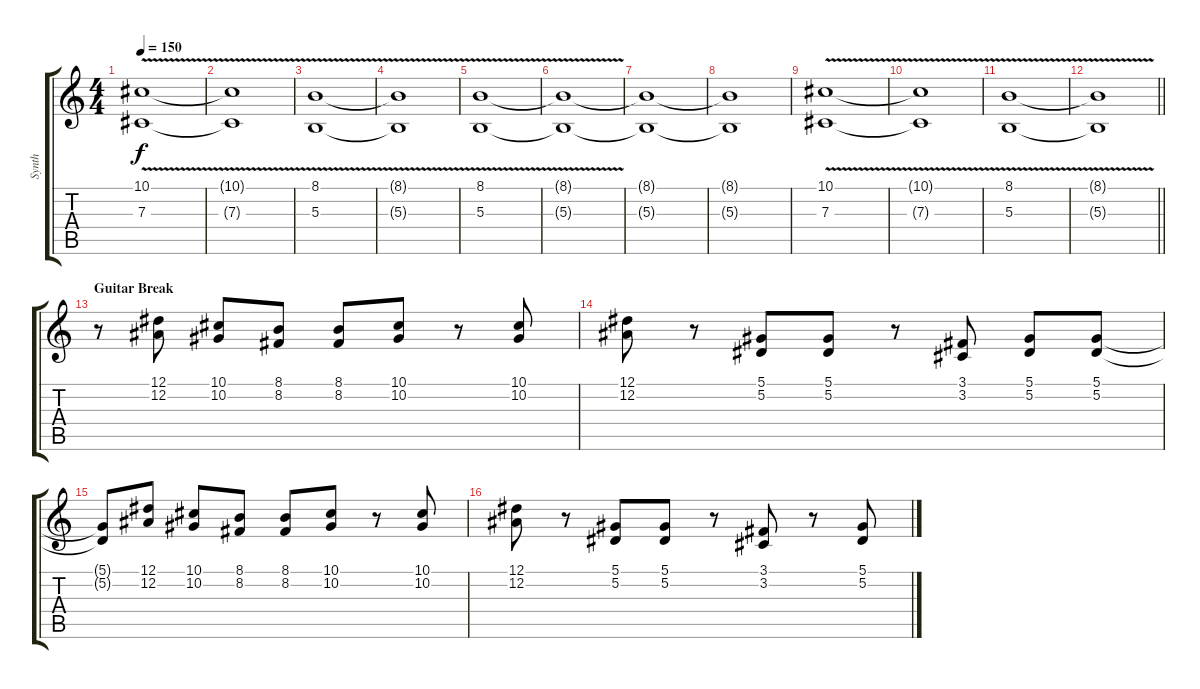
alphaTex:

\track ("Synth" "Synth") {instrument lead1square}
\staff {score tabs}
\tuning (Eb4 Bb3 Gb3 Db3 Ab2 Eb2) {hide}
\ts (4 4)
\tempo 150
\clef g2
\ks c
(10.1{v} 7.3{v}).1{dy f} |
(10.1{t} 7.3{t}).1 |
(8.1{v} 5.3{v}).1 |
(8.1{t} 5.3{t}).1 |
(8.1{v} 5.3{v}).1 |
(8.1{t} 5.3{t}).1 |
(8.1{t} 5.3{t}).1 |
(8.1{t} 5.3{t}).1 |
(10.1{v} 7.3{v}).1 |
(10.1{t} 7.3{t}).1 |
(8.1{v} 5.3{v}).1 |
\barLineRight lightlight
(8.1{t} 5.3{t}).1 |
\section ("" "Guitar Break")
r.8 (12.1 12.2).8 (10.1 10.2).8 (8.1 8.2).8 (8.1 8.2).8 (10.1 10.2).8 r.8 (10.1 10.2).8 |
(12.1 12.2).8 r.8 (5.1 5.2).8 (5.1 5.2).8 r.8 (3.1 3.2).8 (5.1 5.2).8 (5.1 5.2).8 |
(5.1{t} 5.2{t}).8 (12.1 12.2).8 (10.1 10.2).8 (8.1 8.2).8 (8.1 8.2).8 (10.1 10.2).8 r.8 (10.1 10.2).8 |
(12.1 12.2).8 r.8 (5.1 5.2).8 (5.1 5.2).8 r.8 (3.1 3.2).8 r.8 (5.1 5.2).8
